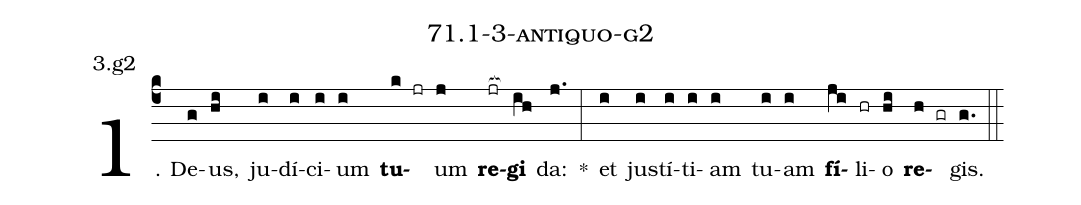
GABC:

name: 71.1-3-antiquo-g2;
annotation: 3.g2;
%%
(c4)1. De(g)us,(hi) ju(i)dí(i)ci(i)um(i) <b>tu</b>(k jr)um(j) <b>re</b>(jr[ocb:1{])<b>gi</b>(ih[ocb:0}]) da:(j.) *(:) et(i) jus(i)tí(i)ti(i)am(i) tu(i)am(i) <b>fí</b>(ji)li(hr)o(hi) <b>re</b>(h gr)gis.(g.) (::)


%E(i) u(i) o(ji) u(hi) a(h) e.(g.) (::)
